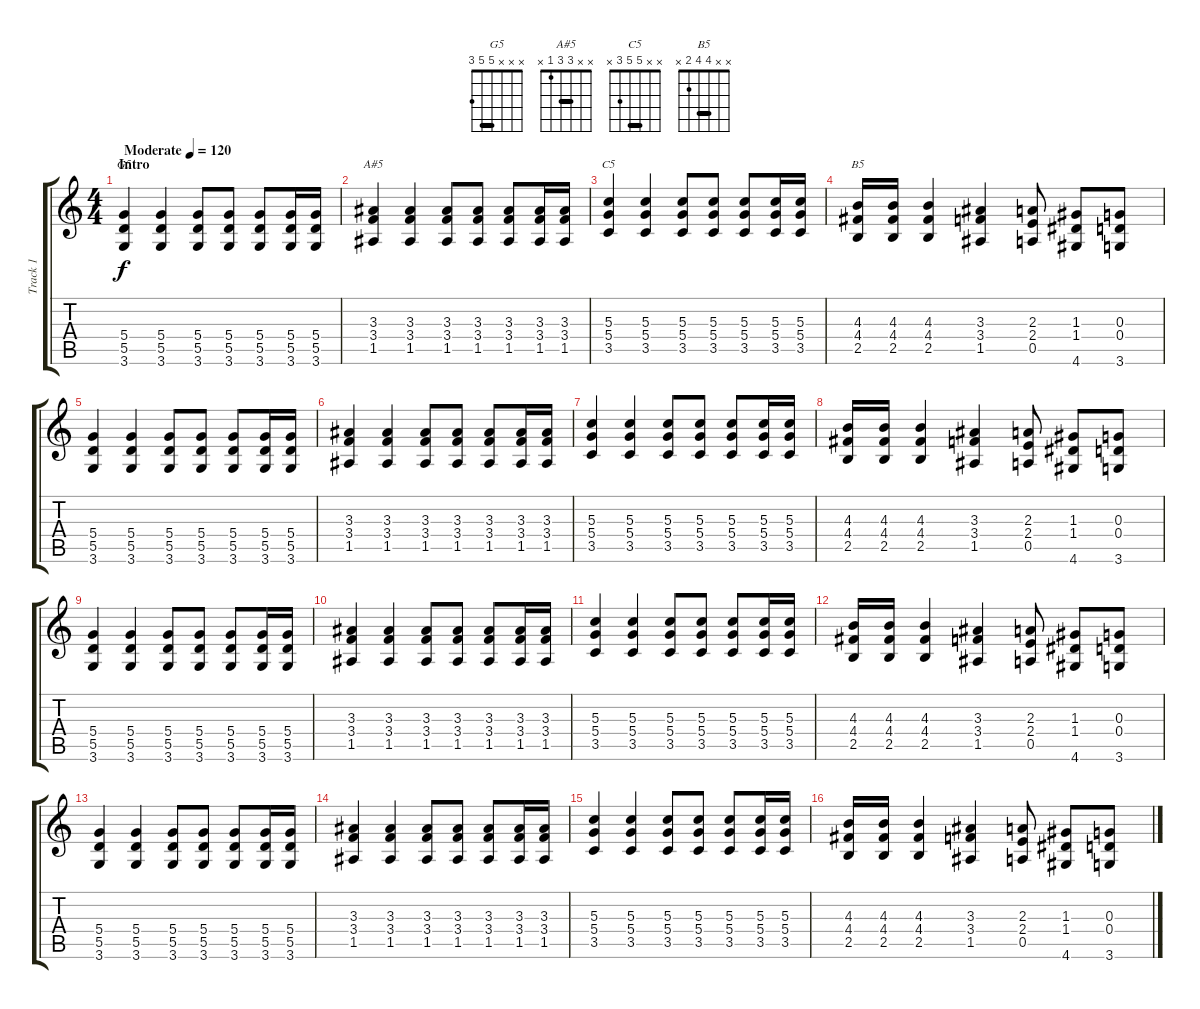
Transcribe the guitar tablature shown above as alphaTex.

\track ("Track 1" "Track 1") {instrument overdrivenguitar}
\staff {score tabs}
\tuning (E4 B3 G3 D3 A2 E2) {hide}
\chord ("G5" x x x 5 5 3) {barre 5}
\chord ("A#5" x x 3 3 1 x) {barre 3}
\chord ("C5" x x 5 5 3 x) {barre 5}
\chord ("B5" x x 4 4 2 x) {barre 4}
\ts (4 4)
\section ("" "Intro")
\tempo (120 "Moderate")
\clef g2
\ks c
(5.4 5.5 3.6).4{ch "G5" dy f instrument overdrivenguitar} (5.4 5.5 3.6).4 (5.4 5.5 3.6).8 (5.4 5.5 3.6).8 (5.4 5.5 3.6).8 (5.4 5.5 3.6).16 (5.4 5.5 3.6).16 |
(3.3 3.4 1.5).4{ch "A#5"} (3.3 3.4 1.5).4 (3.3 3.4 1.5).8 (3.3 3.4 1.5).8 (3.3 3.4 1.5).8 (3.3 3.4 1.5).16 (3.3 3.4 1.5).16 |
(5.3 5.4 3.5).4{ch "C5"} (5.3 5.4 3.5).4 (5.3 5.4 3.5).8 (5.3 5.4 3.5).8 (5.3 5.4 3.5).8 (5.3 5.4 3.5).16 (5.3 5.4 3.5).16 |
(4.3 4.4 2.5).16{ch "B5"} (4.3 4.4 2.5).16 (4.3 4.4 2.5).4 (3.3 3.4 1.5).4 (2.3 2.4 0.5).8 (1.3 1.4 4.6).8 (0.3 0.4 3.6).8 |
(5.4 5.5 3.6).4 (5.4 5.5 3.6).4 (5.4 5.5 3.6).8 (5.4 5.5 3.6).8 (5.4 5.5 3.6).8 (5.4 5.5 3.6).16 (5.4 5.5 3.6).16 |
(3.3 3.4 1.5).4 (3.3 3.4 1.5).4 (3.3 3.4 1.5).8 (3.3 3.4 1.5).8 (3.3 3.4 1.5).8 (3.3 3.4 1.5).16 (3.3 3.4 1.5).16 |
(5.3 5.4 3.5).4 (5.3 5.4 3.5).4 (5.3 5.4 3.5).8 (5.3 5.4 3.5).8 (5.3 5.4 3.5).8 (5.3 5.4 3.5).16 (5.3 5.4 3.5).16 |
(4.3 4.4 2.5).16 (4.3 4.4 2.5).16 (4.3 4.4 2.5).4 (3.3 3.4 1.5).4 (2.3 2.4 0.5).8 (1.3 1.4 4.6).8 (0.3 0.4 3.6).8 |
(5.4 5.5 3.6).4 (5.4 5.5 3.6).4 (5.4 5.5 3.6).8 (5.4 5.5 3.6).8 (5.4 5.5 3.6).8 (5.4 5.5 3.6).16 (5.4 5.5 3.6).16 |
(3.3 3.4 1.5).4 (3.3 3.4 1.5).4 (3.3 3.4 1.5).8 (3.3 3.4 1.5).8 (3.3 3.4 1.5).8 (3.3 3.4 1.5).16 (3.3 3.4 1.5).16 |
(5.3 5.4 3.5).4 (5.3 5.4 3.5).4 (5.3 5.4 3.5).8 (5.3 5.4 3.5).8 (5.3 5.4 3.5).8 (5.3 5.4 3.5).16 (5.3 5.4 3.5).16 |
(4.3 4.4 2.5).16 (4.3 4.4 2.5).16 (4.3 4.4 2.5).4 (3.3 3.4 1.5).4 (2.3 2.4 0.5).8 (1.3 1.4 4.6).8 (0.3 0.4 3.6).8 |
(5.4 5.5 3.6).4 (5.4 5.5 3.6).4 (5.4 5.5 3.6).8 (5.4 5.5 3.6).8 (5.4 5.5 3.6).8 (5.4 5.5 3.6).16 (5.4 5.5 3.6).16 |
(3.3 3.4 1.5).4 (3.3 3.4 1.5).4 (3.3 3.4 1.5).8 (3.3 3.4 1.5).8 (3.3 3.4 1.5).8 (3.3 3.4 1.5).16 (3.3 3.4 1.5).16 |
(5.3 5.4 3.5).4 (5.3 5.4 3.5).4 (5.3 5.4 3.5).8 (5.3 5.4 3.5).8 (5.3 5.4 3.5).8 (5.3 5.4 3.5).16 (5.3 5.4 3.5).16 |
(4.3 4.4 2.5).16 (4.3 4.4 2.5).16 (4.3 4.4 2.5).4 (3.3 3.4 1.5).4 (2.3 2.4 0.5).8 (1.3 1.4 4.6).8 (0.3 0.4 3.6).8
